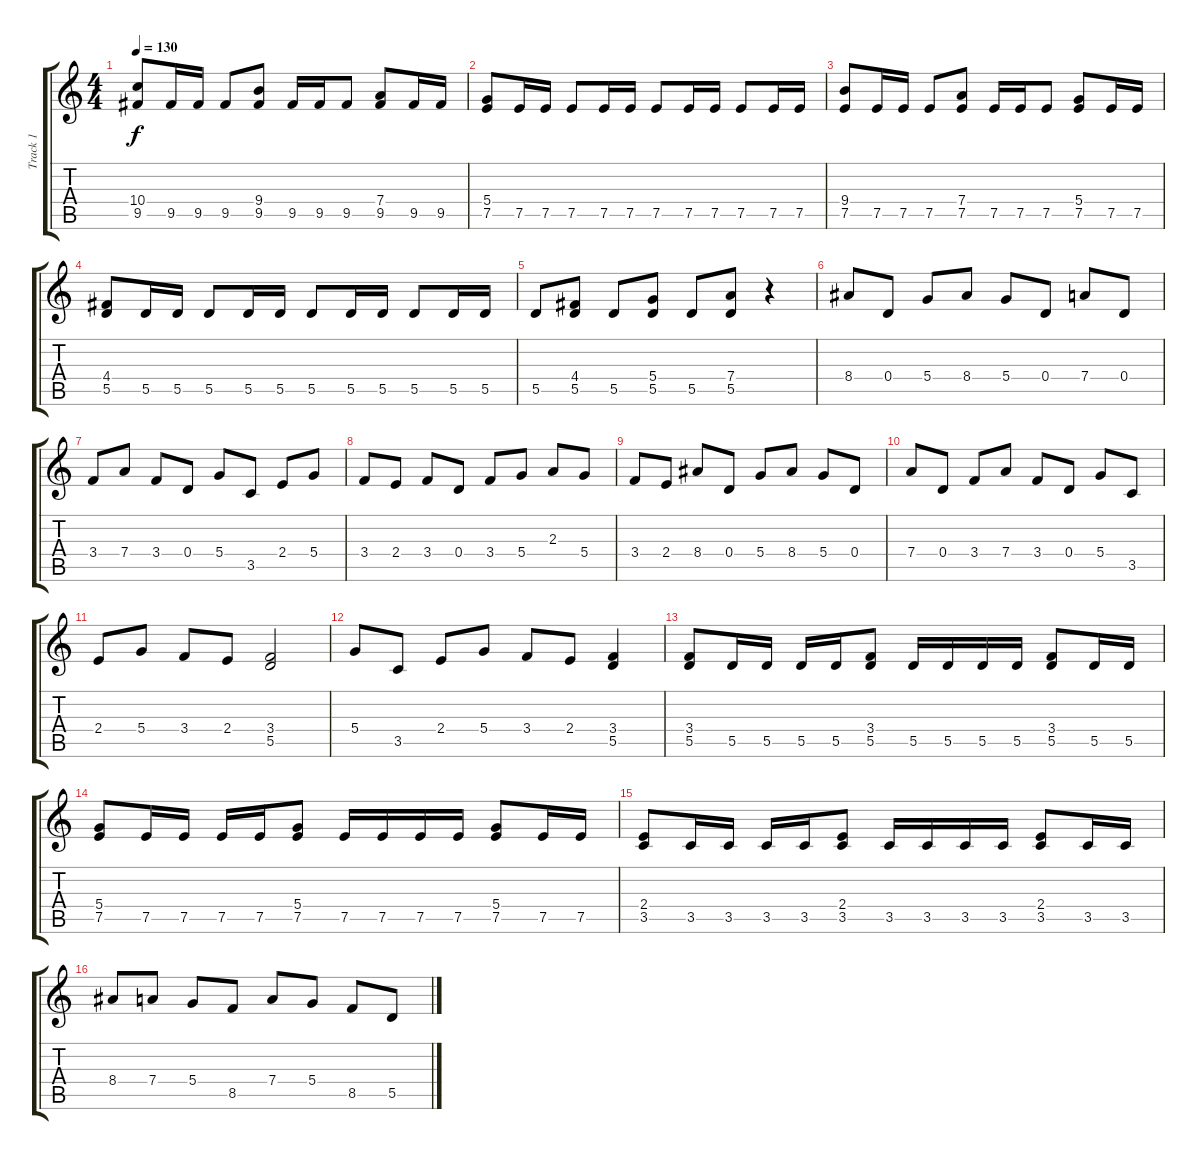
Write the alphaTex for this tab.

\track ("Track 1" "Track 1") {instrument electricguitarclean}
\staff {score tabs}
\tuning (E4 B3 G3 D3 A2 E2) {hide}
\ts (4 4)
\tempo 130
\clef g2
\ks c
(10.4 9.5).8{dy f} 9.5.16 9.5.16 9.5.8 (9.4 9.5).8 9.5.16 9.5.16 9.5.8 (7.4 9.5).8 9.5.16 9.5.16 |
(5.4 7.5).8 7.5.16 7.5.16 7.5.8 7.5.16 7.5.16 7.5.8 7.5.16 7.5.16 7.5.8 7.5.16 7.5.16 |
(9.4 7.5).8 7.5.16 7.5.16 7.5.8 (7.4 7.5).8 7.5.16 7.5.16 7.5.8 (5.4 7.5).8 7.5.16 7.5.16 |
(4.4 5.5).8 5.5.16 5.5.16 5.5.8 5.5.16 5.5.16 5.5.8 5.5.16 5.5.16 5.5.8 5.5.16 5.5.16 |
5.5.8 (4.4 5.5).8 5.5.8 (5.4 5.5).8 5.5.8 (7.4 5.5).8 r.4 |
8.4.8 0.4.8 5.4.8 8.4.8 5.4.8 0.4.8 7.4.8 0.4.8 |
3.4.8 7.4.8 3.4.8 0.4.8 5.4.8 3.5.8 2.4.8 5.4.8 |
3.4.8 2.4.8 3.4.8 0.4.8 3.4.8 5.4.8 2.3.8 5.4.8 |
3.4.8 2.4.8 8.4.8 0.4.8 5.4.8 8.4.8 5.4.8 0.4.8 |
7.4.8 0.4.8 3.4.8 7.4.8 3.4.8 0.4.8 5.4.8 3.5.8 |
2.4.8 5.4.8 3.4.8 2.4.8 (3.4 5.5).2 |
5.4.8 3.5.8 2.4.8 5.4.8 3.4.8 2.4.8 (3.4 5.5).4 |
(3.4 5.5).8 5.5.16 5.5.16 5.5.16 5.5.16 (3.4 5.5).8 5.5.16 5.5.16 5.5.16 5.5.16 (3.4 5.5).8 5.5.16 5.5.16 |
(5.4 7.5).8 7.5.16 7.5.16 7.5.16 7.5.16 (5.4 7.5).8 7.5.16 7.5.16 7.5.16 7.5.16 (5.4 7.5).8 7.5.16 7.5.16 |
(2.4 3.5).8 3.5.16 3.5.16 3.5.16 3.5.16 (2.4 3.5).8 3.5.16 3.5.16 3.5.16 3.5.16 (2.4 3.5).8 3.5.16 3.5.16 |
8.4.8 7.4.8 5.4.8 8.5.8 7.4.8 5.4.8 8.5.8 5.5.8
